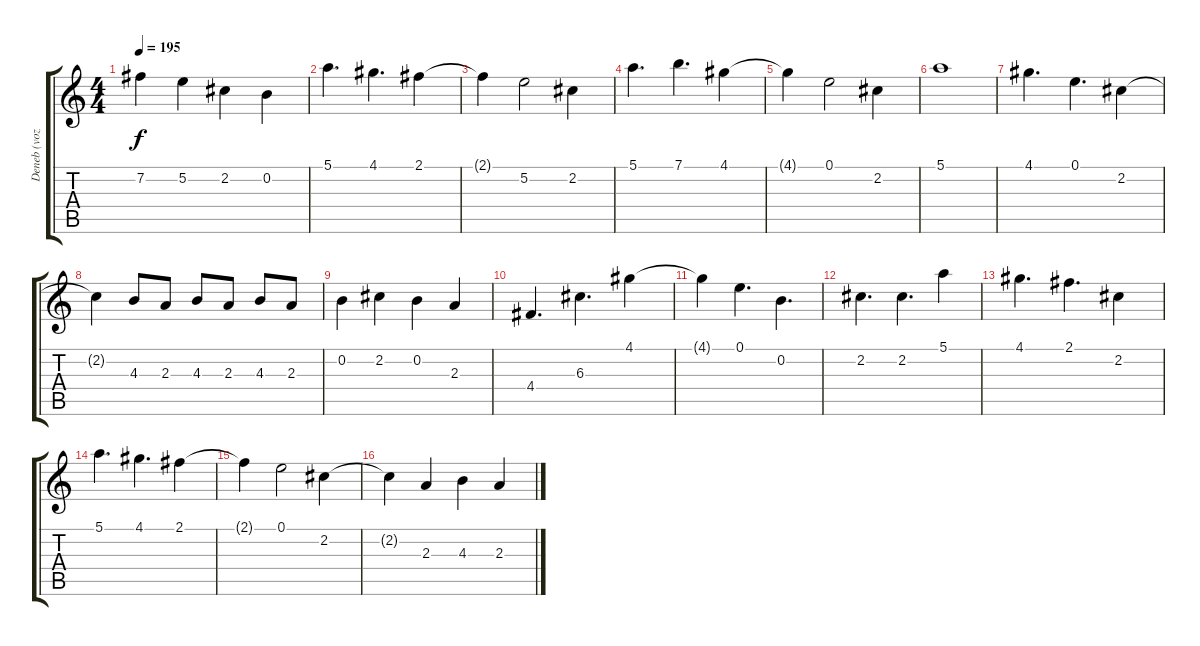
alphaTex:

\track ("Deneb (voz)" "Deneb (voz") {instrument distortionguitar}
\staff {score tabs}
\tuning (E4 B3 G3 D3 A2 E2) {hide}
\ts (4 4)
\tempo 195
\clef g2
\ks c
7.2.4{dy f} 5.2.4 2.2.4 0.2.4 |
5.1.4{d} 4.1.4{d} 2.1.4 |
2.1{t}.4 5.2.2 2.2.4 |
5.1.4{d} 7.1.4{d} 4.1.4 |
4.1{t}.4 0.1.2 2.2.4 |
5.1.1 |
4.1.4{d} 0.1.4{d} 2.2.4 |
2.2{t}.4 4.3.8 2.3.8 4.3.8 2.3.8 4.3.8 2.3.8 |
0.2.4 2.2.4 0.2.4 2.3.4 |
4.4.4{d} 6.3.4{d} 4.1.4 |
4.1{t}.4 0.1.4{d} 0.2.4{d} |
2.2.4{d} 2.2.4{d} 5.1.4 |
4.1.4{d} 2.1.4{d} 2.2.4 |
5.1.4{d} 4.1.4{d} 2.1.4 |
2.1{t}.4 0.1.2 2.2.4 |
2.2{t}.4 2.3.4 4.3.4 2.3.4
